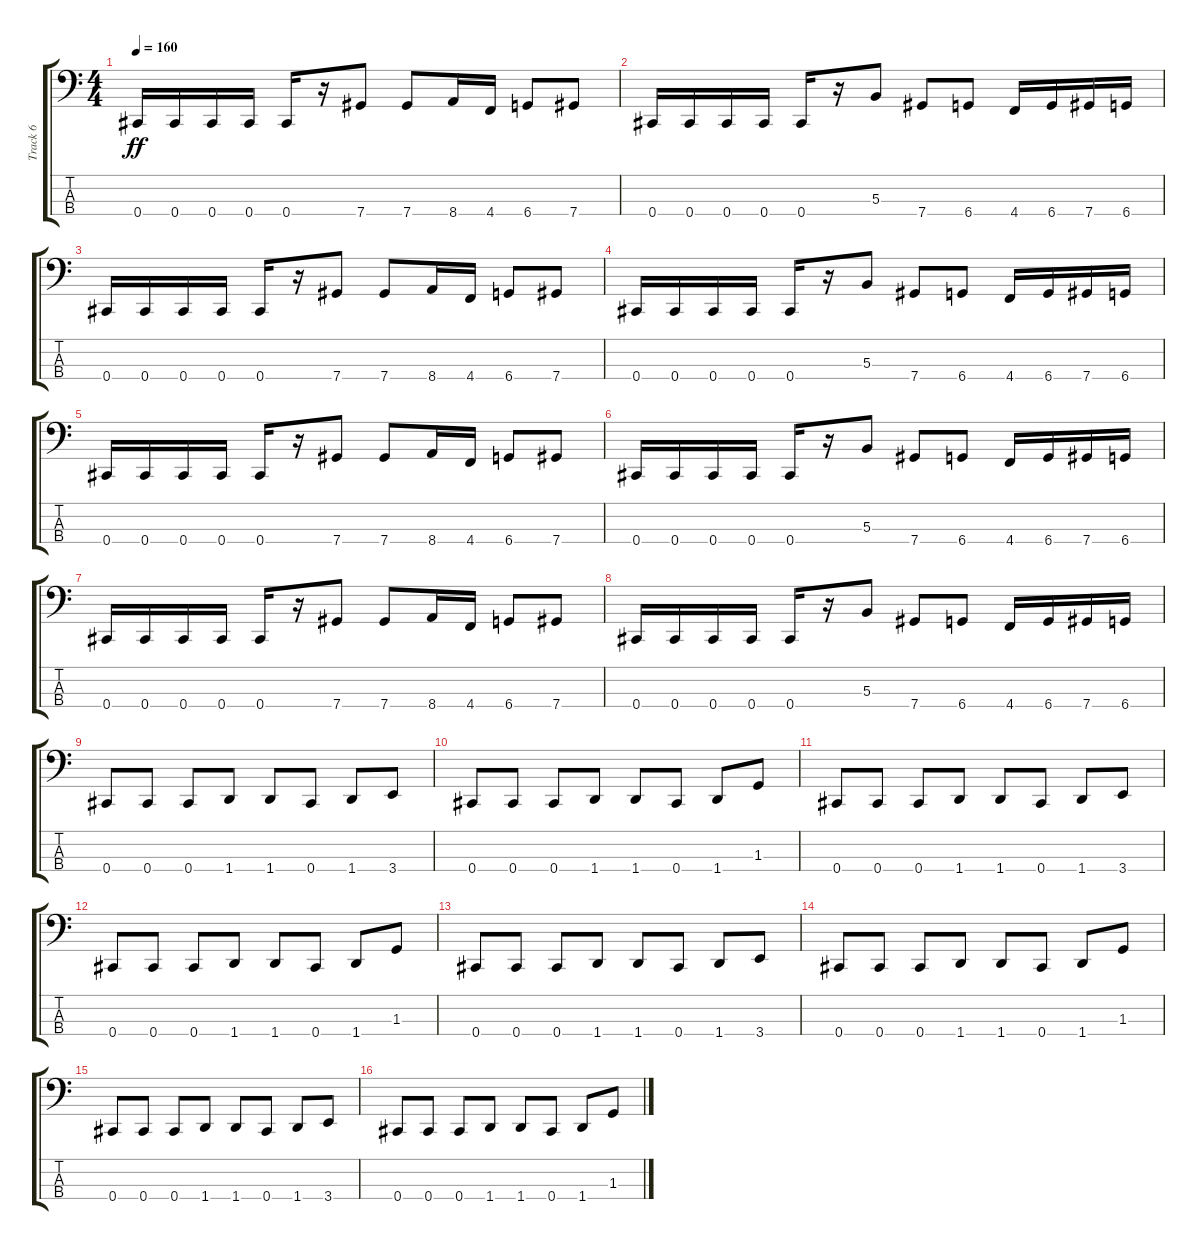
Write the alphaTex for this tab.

\track ("Track 6" "Track 6") {instrument electricbasspick}
\staff {score tabs}
\tuning (E2 B1 Gb1 Db1) {hide}
\ts (4 4)
\tempo 160
\clef f4
\ks c
0.4.16{dy ff instrument electricbasspick} 0.4.16 0.4.16 0.4.16 0.4.16 r.16 7.4.8 7.4.8 8.4.16 4.4.16 6.4.8 7.4.8 |
0.4.16 0.4.16 0.4.16 0.4.16 0.4.16 r.16 5.3.8 7.4.8 6.4.8 4.4.16 6.4.16 7.4.16 6.4.16 |
0.4.16 0.4.16 0.4.16 0.4.16 0.4.16 r.16 7.4.8 7.4.8 8.4.16 4.4.16 6.4.8 7.4.8 |
0.4.16 0.4.16 0.4.16 0.4.16 0.4.16 r.16 5.3.8 7.4.8 6.4.8 4.4.16 6.4.16 7.4.16 6.4.16 |
0.4.16 0.4.16 0.4.16 0.4.16 0.4.16 r.16 7.4.8 7.4.8 8.4.16 4.4.16 6.4.8 7.4.8 |
0.4.16 0.4.16 0.4.16 0.4.16 0.4.16 r.16 5.3.8 7.4.8 6.4.8 4.4.16 6.4.16 7.4.16 6.4.16 |
0.4.16 0.4.16 0.4.16 0.4.16 0.4.16 r.16 7.4.8 7.4.8 8.4.16 4.4.16 6.4.8 7.4.8 |
0.4.16 0.4.16 0.4.16 0.4.16 0.4.16 r.16 5.3.8 7.4.8 6.4.8 4.4.16 6.4.16 7.4.16 6.4.16 |
0.4.8 0.4.8 0.4.8 1.4.8 1.4.8 0.4.8 1.4.8 3.4.8 |
0.4.8 0.4.8 0.4.8 1.4.8 1.4.8 0.4.8 1.4.8 1.3.8 |
0.4.8 0.4.8 0.4.8 1.4.8 1.4.8 0.4.8 1.4.8 3.4.8 |
0.4.8 0.4.8 0.4.8 1.4.8 1.4.8 0.4.8 1.4.8 1.3.8 |
0.4.8 0.4.8 0.4.8 1.4.8 1.4.8 0.4.8 1.4.8 3.4.8 |
0.4.8 0.4.8 0.4.8 1.4.8 1.4.8 0.4.8 1.4.8 1.3.8 |
0.4.8 0.4.8 0.4.8 1.4.8 1.4.8 0.4.8 1.4.8 3.4.8 |
0.4.8 0.4.8 0.4.8 1.4.8 1.4.8 0.4.8 1.4.8 1.3.8
